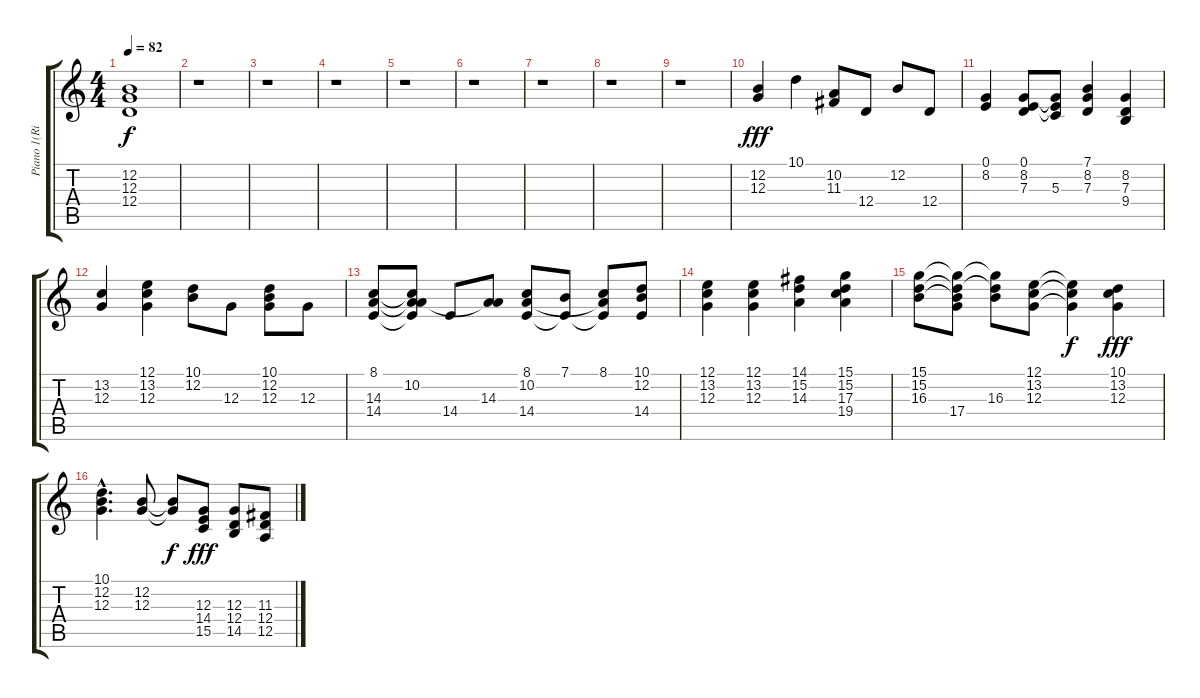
\track ("Piano 1(Right Hand)" "Piano 1(Ri") {instrument acousticgrandpiano}
\staff {score tabs}
\tuning (E4 B3 G3 D3 A2 E2) {hide}
\ts (4 4)
\tempo 82
\clef g2
\ks c
(12.2{t} 12.3{t} 12.4{t}).1{dy f} |
r.1 |
r.1 |
r.1 |
r.1 |
r.1 |
r.1 |
r.1 |
r.1 |
(12.2 12.3).4{dy fff} 10.1.4 (10.2 11.3).8 12.4.8 12.2.8 12.4.8 |
(0.1 8.2).4 (0.1 8.2 7.3).8 (0.1{t} 8.2{t} 5.3).8 (7.1 8.2 7.3).4 (8.2 7.3 9.4).4 |
(13.2 12.3).4 (12.1 13.2 12.3).4 (10.1 12.2).8 12.3.8 (10.1 12.2 12.3).8 12.3.8 |
(8.1 14.3 14.4).8 (8.1{t} 10.2 14.3{t} 14.4{t}).8 14.4.8 (10.2{t} 14.3).8 (8.1 10.2 14.4).8 (7.1 14.4{t}).8 (8.1 10.2{t} 14.4{t}).8 (10.1 12.2 14.4).8 |
(12.1 13.2 12.3).4 (12.1 13.2 12.3).4 (14.1 15.2 14.3).4 (15.1 15.2 17.3 19.4).4 |
(15.1 15.2 16.3).8 (15.1{t} 15.2{t} 16.3{t} 17.4).8 (15.1{t} 15.2{t} 16.3).8 (12.1 13.2 12.3).8 (12.1{t} 13.2{t} 12.3{t}).4{dy f} (10.1 13.2 12.3).4{dy fff} |
(10.1{hac} 12.2{hac} 12.3{hac}).4{d} (12.2 12.3).8 (12.2{t} 12.3{t}).8{dy f} (12.3 14.4 15.5).8{dy fff} (12.3 12.4 14.5).8 (11.3 12.4 12.5).8
